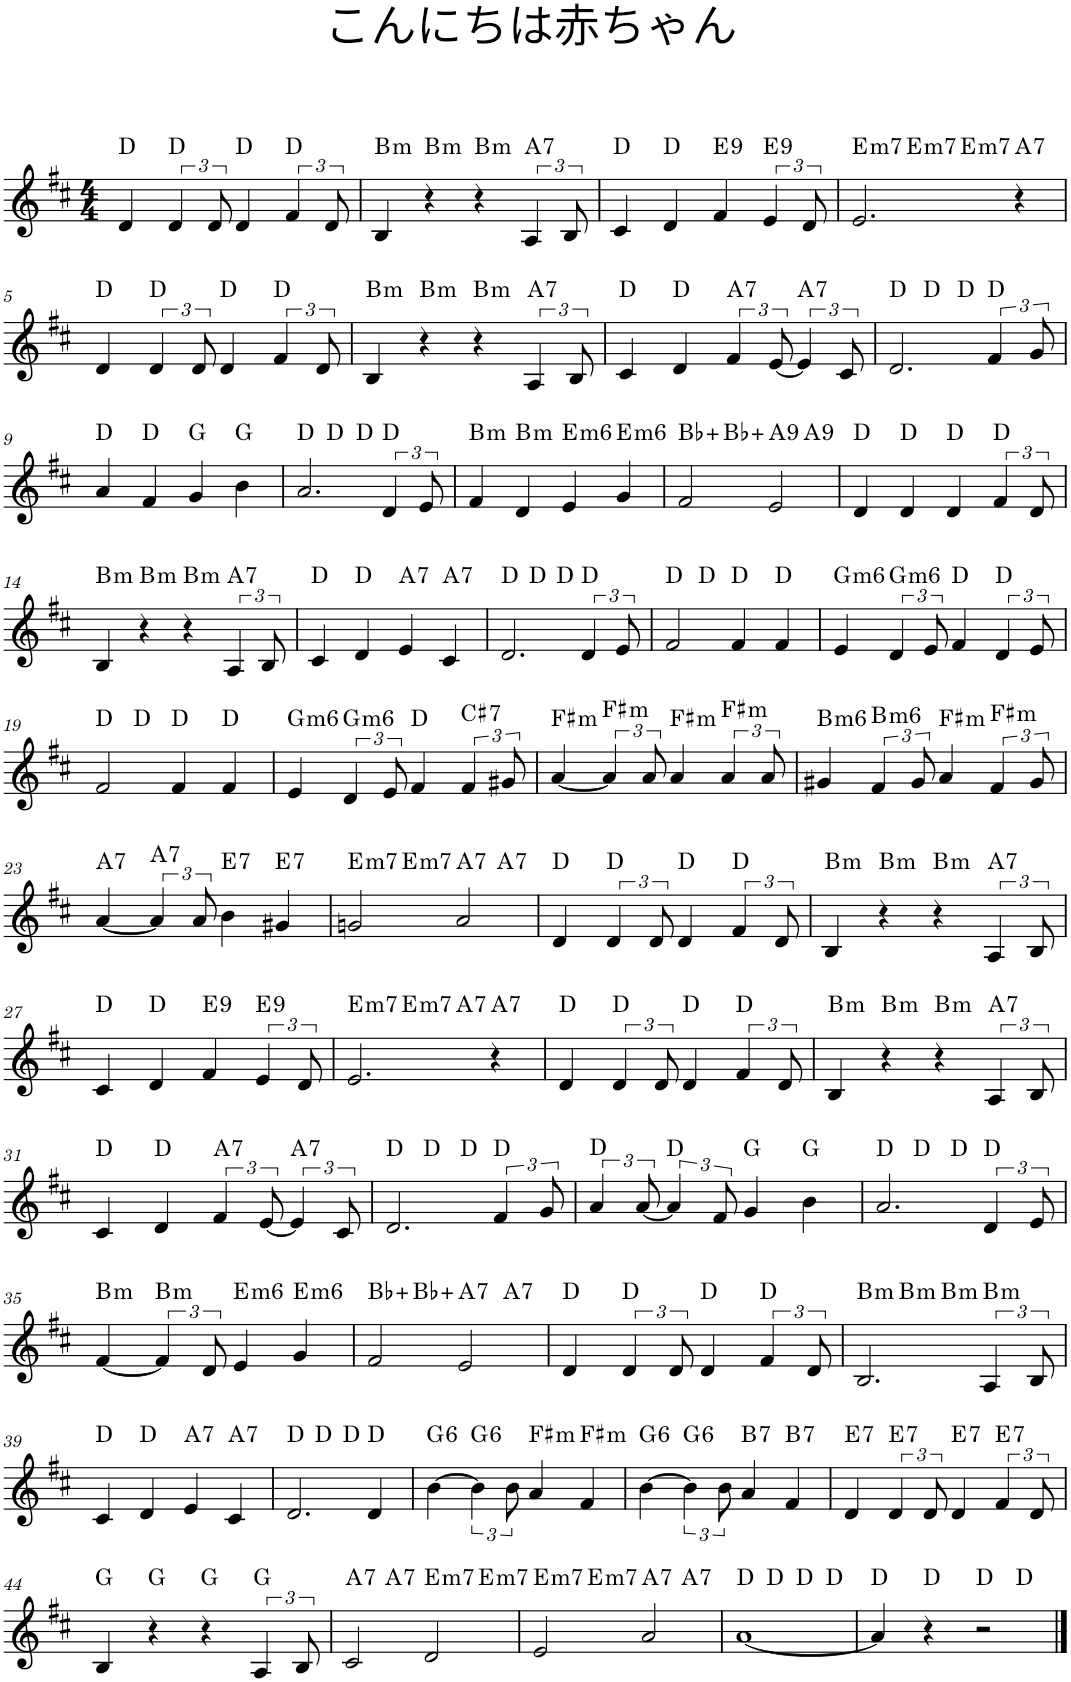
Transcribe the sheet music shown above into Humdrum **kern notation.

**kern	**harte
*part1	*part1
*staff1	*
*I"Piano	*
*I'Pno.	*
*clefG2	*
*k[f#c#]	*
*M4/4	*
=1	=1
4d/	D:maj
6d/	D:maj
12d/	.
4d/	D:maj
6f#/	D:maj
12d/	.
=2	=2
!	!LO:H:kt=m
4B/	B:min
!	!LO:H:kt=m
4r	B:min
!	!LO:H:kt=m
4r	B:min
!	!LO:H:kt=7
6A/	A:7
12B/	.
=3	=3
4c#/	D:maj
4d/	D:maj
!	!LO:H:kt=9
4f#/	E:9
!	!LO:H:kt=9
6e/	E:9
12d/	.
=4	=4
!	!LO:H:kt=m7
*^	*
*	*^	*
2.e/	4ryy	2ryy	E:min7
!	!	!	!LO:H:kt=m7
.	2.ryy	.	E:min7
!	!	!	!LO:H:kt=m7
.	.	2ryy	E:min7
!	!	!	!LO:H:kt=7
4r	.	.	A:7
*v	*v	*v	*
!!LO:LB:g=z
=5	=5
4d/	D:maj
6d/	D:maj
12d/	.
4d/	D:maj
6f#/	D:maj
12d/	.
=6	=6
!	!LO:H:kt=m
4B/	B:min
!	!LO:H:kt=m
4r	B:min
!	!LO:H:kt=m
4r	B:min
!	!LO:H:kt=7
6A/	A:7
12B/	.
=7	=7
4c#/	D:maj
4d/	D:maj
!	!LO:H:kt=7
6f#/	A:7
[12e/	.
!	!LO:H:kt=7
6e/]	A:7
12c#/	.
=8	=8
*^	*
*	*^	*
2.d/	4ryy	2ryy	D:maj
.	2.ryy	.	D:maj
.	.	2ryy	D:maj
6f#/	.	.	D:maj
12g/	.	.	.
*v	*v	*v	*
!!LO:LB:g=z
=9	=9
4a/	D:maj
4f#/	D:maj
4g/	G:maj
4b\	G:maj
=10	=10
*^	*
*	*^	*
2.a/	4ryy	2ryy	D:maj
.	2.ryy	.	D:maj
.	.	2ryy	D:maj
6d/	.	.	D:maj
12e/	.	.	.
=11	=11	=11	=11
!	!	!	!LO:H:kt=m
*v	*v	*v	*
4f#/	B:min
!	!LO:H:kt=m
4d/	B:min
!	!LO:H:kt=m6
4e/	E:min6
!	!LO:H:kt=m6
4g/	E:min6
=12	=12
*^	*
*	*^	*
2f#/	4ryy	2.ryy	Bb:aug
.	2.ryy	.	Bb:aug
!	!	!	!LO:H:kt=9
2e/	.	.	A:9
!	!	!	!LO:H:kt=9
.	.	4ryy	A:9
*v	*v	*v	*
=13	=13
4d/	D:maj
4d/	D:maj
4d/	D:maj
6f#/	D:maj
12d/	.
!!LO:LB:g=z
=14	=14
!	!LO:H:kt=m
4B/	B:min
!	!LO:H:kt=m
4r	B:min
!	!LO:H:kt=m
4r	B:min
!	!LO:H:kt=7
6A/	A:7
12B/	.
=15	=15
4c#/	D:maj
4d/	D:maj
!	!LO:H:kt=7
4e/	A:7
!	!LO:H:kt=7
4c#/	A:7
=16	=16
*^	*
*	*^	*
2.d/	4ryy	2ryy	D:maj
.	2.ryy	.	D:maj
.	.	2ryy	D:maj
6d/	.	.	D:maj
12e/	.	.	.
*	*v	*v	*
=17	=17	=17
2f#/	4ryy	D:maj
.	2.ryy	D:maj
4f#/	.	D:maj
4f#/	.	D:maj
=18	=18	=18
!	!	!LO:H:kt=m6
*v	*v	*
4e/	G:min6
!	!LO:H:kt=m6
6d/	G:min6
12e/	.
4f#/	D:maj
6d/	D:maj
12e/	.
!!LO:LB:g=z
=19	=19
*^	*
2f#/	4ryy	D:maj
.	2.ryy	D:maj
4f#/	.	D:maj
4f#/	.	D:maj
=20	=20	=20
!	!	!LO:H:kt=m6
*v	*v	*
4e/	G:min6
!	!LO:H:kt=m6
6d/	G:min6
12e/	.
4f#/	D:maj
!	!LO:H:kt=7
6f#/	C#:7
12g#X/	.
=21	=21
!	!LO:H:kt=m
[4a/	F#:min
!	!LO:H:kt=m
6a/]	F#:min
12a/	.
!	!LO:H:kt=m
4a/	F#:min
!	!LO:H:kt=m
6a/	F#:min
12a/	.
=22	=22
!	!LO:H:kt=m6
4g#X/	B:min6
!	!LO:H:kt=m6
6f#/	B:min6
12g#/	.
!	!LO:H:kt=m
4a/	F#:min
!	!LO:H:kt=m
6f#/	F#:min
12g#/	.
!!LO:LB:g=z
=23	=23
!	!LO:H:kt=7
[4a/	A:7
!	!LO:H:kt=7
6a/]	A:7
12a/	.
!	!LO:H:kt=7
4b\	E:7
!	!LO:H:kt=7
4g#X/	E:7
=24	=24
!	!LO:H:kt=m7
*^	*
*	*^	*
2gn/	4ryy	2.ryy	E:min7
!	!	!	!LO:H:kt=m7
.	2.ryy	.	E:min7
!	!	!	!LO:H:kt=7
2a/	.	.	A:7
!	!	!	!LO:H:kt=7
.	.	4ryy	A:7
*v	*v	*v	*
=25	=25
4d/	D:maj
6d/	D:maj
12d/	.
4d/	D:maj
6f#/	D:maj
12d/	.
=26	=26
!	!LO:H:kt=m
4B/	B:min
!	!LO:H:kt=m
4r	B:min
!	!LO:H:kt=m
4r	B:min
!	!LO:H:kt=7
6A/	A:7
12B/	.
!!LO:LB:g=z
=27	=27
4c#/	D:maj
4d/	D:maj
!	!LO:H:kt=9
4f#/	E:9
!	!LO:H:kt=9
6e/	E:9
12d/	.
=28	=28
!	!LO:H:kt=m7
*^	*
*	*^	*
2.e/	4ryy	2ryy	E:min7
!	!	!	!LO:H:kt=m7
.	2.ryy	.	E:min7
!	!	!	!LO:H:kt=7
.	.	2ryy	A:7
!	!	!	!LO:H:kt=7
4r	.	.	A:7
*v	*v	*v	*
=29	=29
4d/	D:maj
6d/	D:maj
12d/	.
4d/	D:maj
6f#/	D:maj
12d/	.
=30	=30
!	!LO:H:kt=m
4B/	B:min
!	!LO:H:kt=m
4r	B:min
!	!LO:H:kt=m
4r	B:min
!	!LO:H:kt=7
6A/	A:7
12B/	.
!!LO:LB:g=z
=31	=31
4c#/	D:maj
4d/	D:maj
!	!LO:H:kt=7
6f#/	A:7
[12e/	.
!	!LO:H:kt=7
6e/]	A:7
12c#/	.
=32	=32
*^	*
*	*^	*
2.d/	4ryy	2ryy	D:maj
.	2.ryy	.	D:maj
.	.	2ryy	D:maj
6f#/	.	.	D:maj
12g/	.	.	.
*v	*v	*v	*
=33	=33
6a/	D:maj
[12a/	.
6a/]	D:maj
12f#/	.
4g/	G:maj
4b\	G:maj
=34	=34
*^	*
*	*^	*
2.a/	4ryy	2ryy	D:maj
.	2.ryy	.	D:maj
.	.	2ryy	D:maj
6d/	.	.	D:maj
12e/	.	.	.
!!LO:LB:g=z	!!	!!
=35	=35	=35	=35
!	!	!	!LO:H:kt=m
*v	*v	*v	*
[4f#/	B:min
!	!LO:H:kt=m
6f#/]	B:min
12d/	.
!	!LO:H:kt=m6
4e/	E:min6
!	!LO:H:kt=m6
4g/	E:min6
=36	=36
*^	*
*	*^	*
2f#/	4ryy	2.ryy	Bb:aug
.	2.ryy	.	Bb:aug
!	!	!	!LO:H:kt=7
2e/	.	.	A:7
!	!	!	!LO:H:kt=7
.	.	4ryy	A:7
*v	*v	*v	*
=37	=37
4d/	D:maj
6d/	D:maj
12d/	.
4d/	D:maj
6f#/	D:maj
12d/	.
=38	=38
!	!LO:H:kt=m
*^	*
*	*^	*
2.B/	4ryy	2ryy	B:min
!	!	!	!LO:H:kt=m
.	2.ryy	.	B:min
!	!	!	!LO:H:kt=m
.	.	2ryy	B:min
!	!	!	!LO:H:kt=m
6A/	.	.	B:min
12B/	.	.	.
*v	*v	*v	*
!!LO:LB:g=z
=39	=39
4c#/	D:maj
4d/	D:maj
!	!LO:H:kt=7
4e/	A:7
!	!LO:H:kt=7
4c#/	A:7
=40	=40
*^	*
*	*^	*
2.d/	4ryy	2ryy	D:maj
.	2.ryy	.	D:maj
.	.	2ryy	D:maj
4d/	.	.	D:maj
=41	=41	=41	=41
!	!	!	!LO:H:kt=6
*v	*v	*v	*
[4b\	G:maj6
!	!LO:H:kt=6
6b\]	G:maj6
12b\	.
!	!LO:H:kt=m
4a/	F#:min
!	!LO:H:kt=m
4f#/	F#:min
=42	=42
!	!LO:H:kt=6
[4b\	G:maj6
!	!LO:H:kt=6
6b\]	G:maj6
12b\	.
!	!LO:H:kt=7
4a/	B:7
!	!LO:H:kt=7
4f#/	B:7
=43	=43
!	!LO:H:kt=7
4d/	E:7
!	!LO:H:kt=7
6d/	E:7
12d/	.
!	!LO:H:kt=7
4d/	E:7
!	!LO:H:kt=7
6f#/	E:7
12d/	.
!!LO:LB:g=z
=44	=44
4B/	G:maj
4r	G:maj
4r	G:maj
6A/	G:maj
12B/	.
=45	=45
!	!LO:H:kt=7
*^	*
*	*^	*
2c#/	4ryy	2.ryy	A:7
!	!	!	!LO:H:kt=7
.	2.ryy	.	A:7
!	!	!	!LO:H:kt=m7
2d/	.	.	E:min7
!	!	!	!LO:H:kt=m7
.	.	4ryy	E:min7
=46	=46	=46	=46
!	!	!	!LO:H:kt=m7
2e/	4ryy	2.ryy	E:min7
!	!	!	!LO:H:kt=m7
.	2.ryy	.	E:min7
!	!	!	!LO:H:kt=7
2a/	.	.	A:7
!	!	!	!LO:H:kt=7
.	.	4ryy	A:7
=47	=47	=47	=47
*	*	*^	*
[<1a	4ryy	2ryy	2.ryy	D:maj
.	2.ryy	.	.	D:maj
.	.	2ryy	.	D:maj
.	.	.	4ryy	D:maj
*	*v	*v	*v	*
=48	=48	=48
4a/]	2.ryy	D:maj
4r	.	D:maj
2r	.	D:maj
.	4ryy	D:maj
*v	*v	*
==	==
*-	*-
